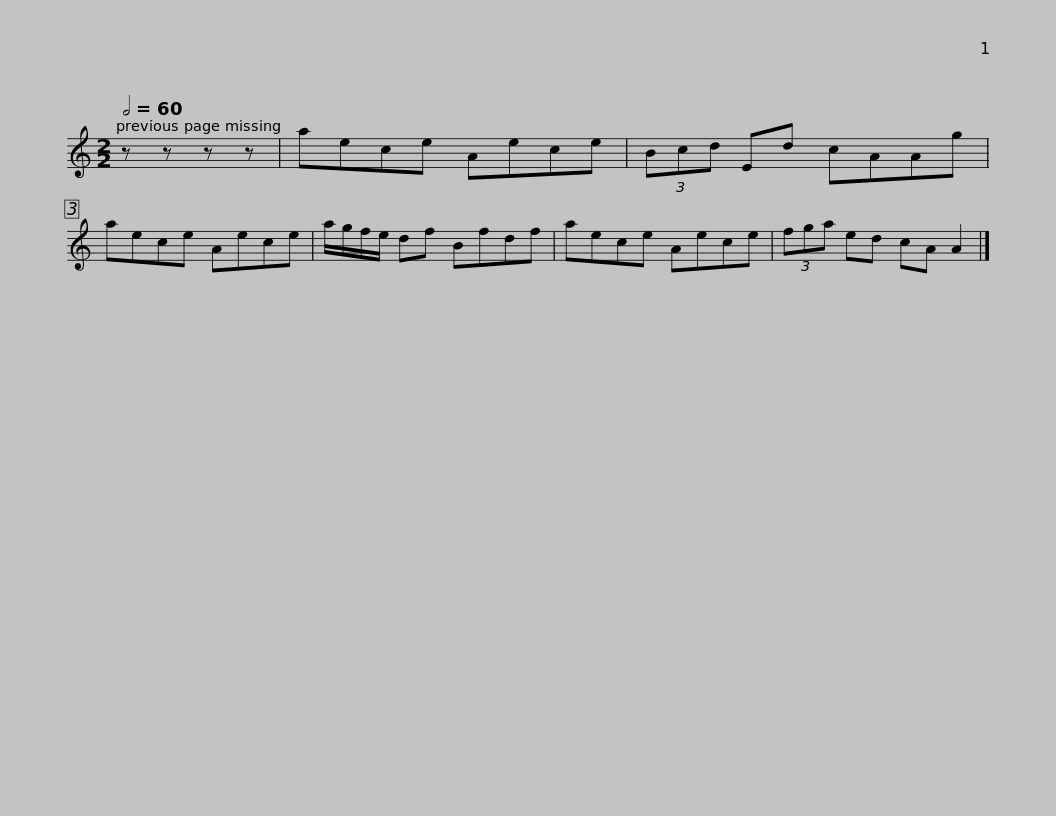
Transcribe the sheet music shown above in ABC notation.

X:1
L:1/8
Q:1/2=60
M:2/2
I:linebreak $
K:C
V:1 treble
V:1
 z z z z | aece Aece | (3Bcd Ed cAAg | aece Aece | a/g/f/e/ df Bfdf |$ %5
 aece Aece | (3fga ed cA A2 |] %7
